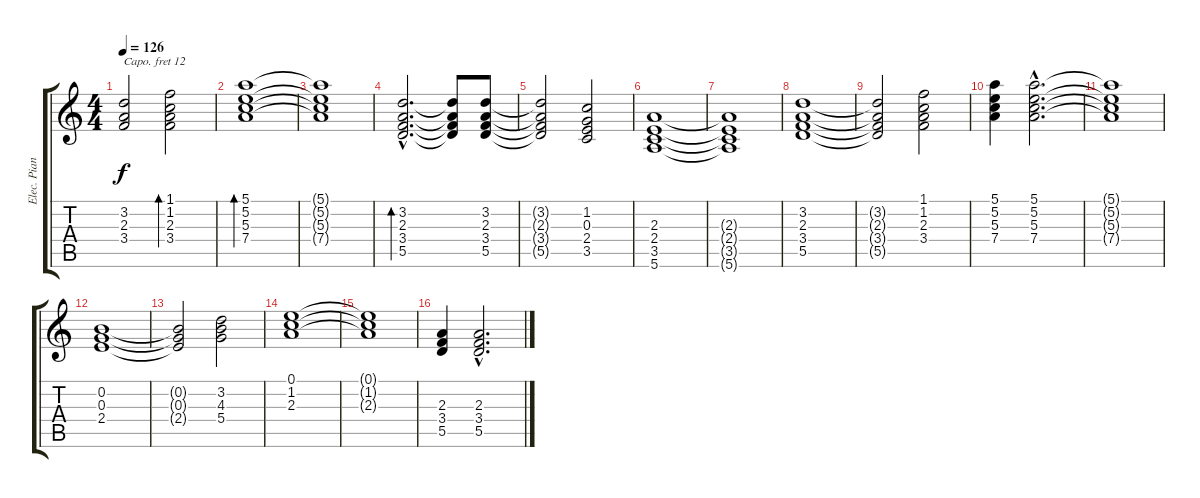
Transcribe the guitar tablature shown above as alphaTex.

\track ("Elec. Piano (Right Hand)" "Elec. Pian") {instrument electricgrandpiano}
\staff {score tabs}
\capo 12
\tuning (E4 B3 G3 D3 A2 E2) {hide}
\ts (4 4)
\tempo 126
\clef g2
\ks c
(3.2{t} 2.3{t} 3.4{t}).2{dy f} (1.1 1.2 2.3 3.4).2{bd 240} |
(5.1 5.2 5.3 7.4).1{bd 240} |
(5.1{t} 5.2{t} 5.3{t} 7.4{t}).1 |
(3.2{hac} 2.3{hac} 3.4{hac} 5.5{hac}).2{d bd 240} (3.2{t} 2.3{t} 3.4{t} 5.5{t}).8 (3.2 2.3 3.4 5.5).8 |
(3.2{t} 2.3{t} 3.4{t} 5.5{t}).2 (1.2 0.3 2.4 3.5).2 |
(2.3 2.4 3.5 5.6).1 |
(2.3{t} 2.4{t} 3.5{t} 5.6{t}).1 |
(3.2 2.3 3.4 5.5).1 |
(3.2{t} 2.3{t} 3.4{t} 5.5{t}).2 (1.1 1.2 2.3 3.4).2 |
(5.1 5.2 5.3 7.4).4 (5.1{hac} 5.2{hac} 5.3{hac} 7.4{hac}).2{d} |
(5.1{t} 5.2{t} 5.3{t} 7.4{t}).1 |
(0.2 0.3 2.4).1 |
(0.2{t} 0.3{t} 2.4{t}).2 (3.2 4.3 5.4).2 |
(0.1 1.2 2.3).1 |
(0.1{t} 1.2{t} 2.3{t}).1 |
(2.3 3.4 5.5).4 (2.3{hac} 3.4{hac} 5.5{hac}).2{d}
